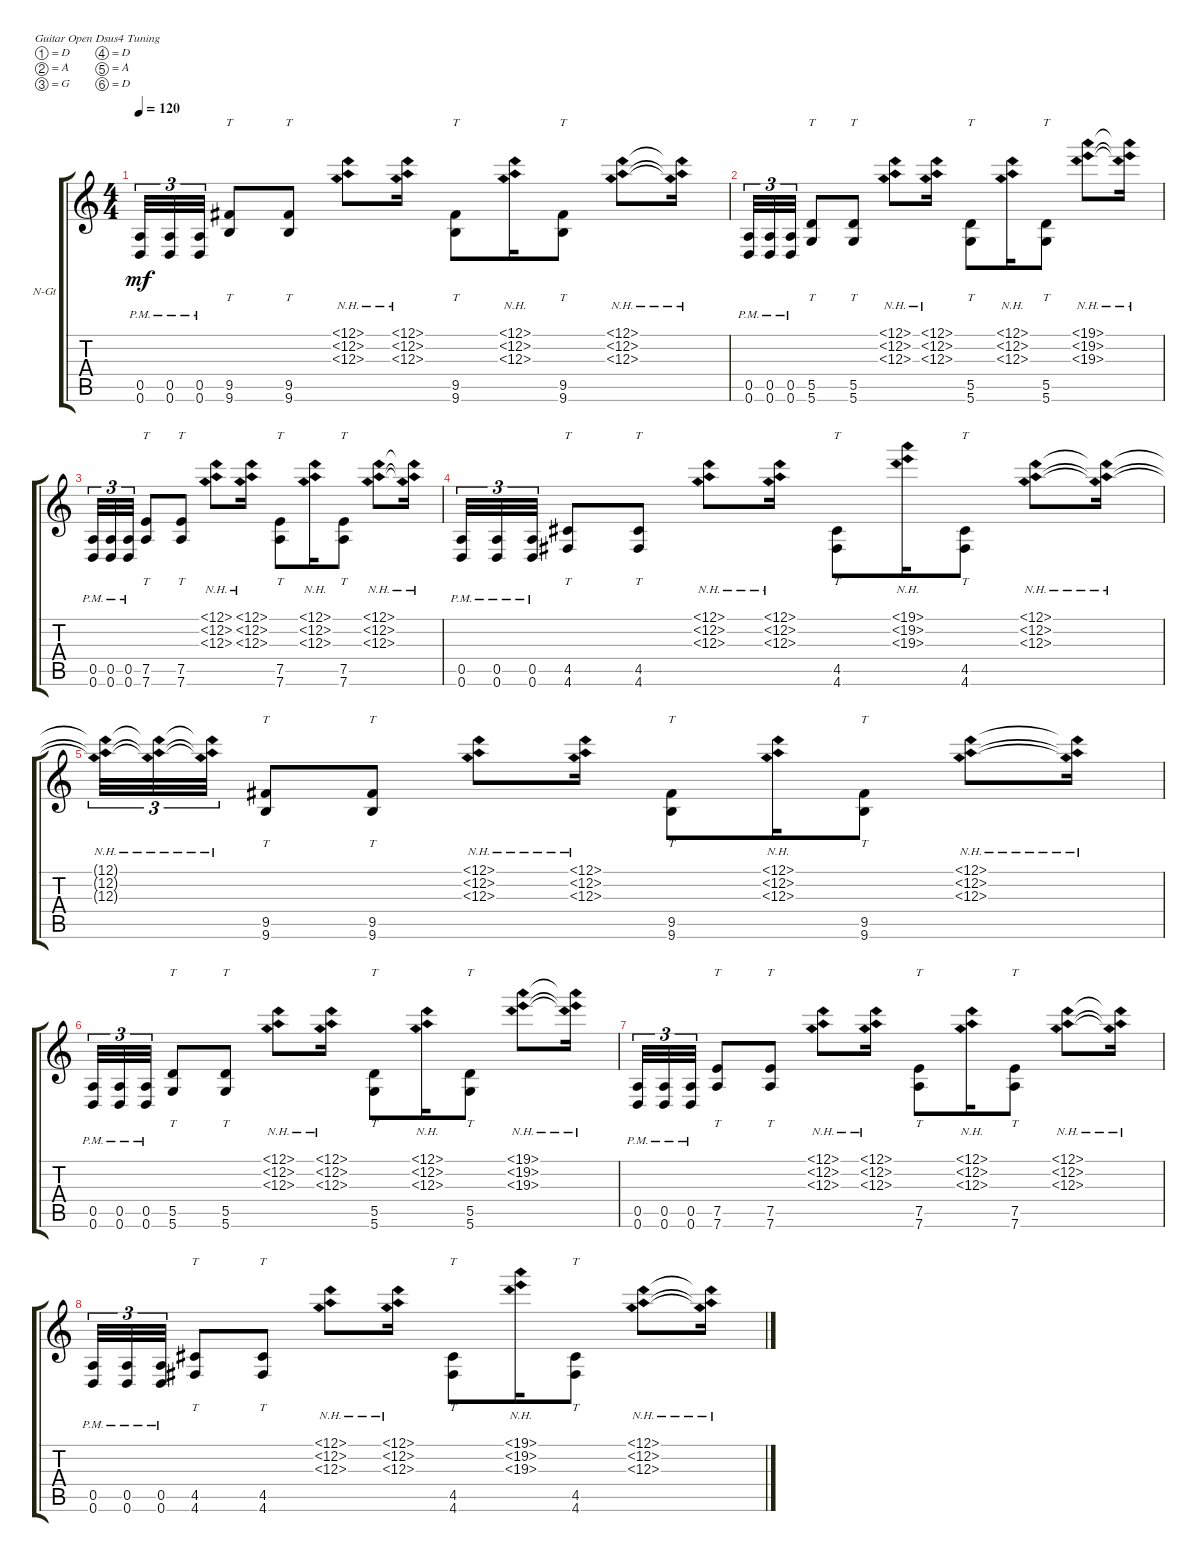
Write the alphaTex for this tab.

\defaultSystemsLayout 4
\bracketExtendMode groupsimilarinstruments
\firstSystemTrackNameOrientation horizontal
\otherSystemsTrackNameOrientation horizontal
\track ("Nylon Guitar" "N-Gt") {instrument electricguitarjazz}
\staff {score tabs}
\tuning (D4 A3 G3 D3 A2 D2)
\ts (4 4)
\tempo 120
\clef g2
\ks c
(0.6{pm} 0.5{pm}).32{tu (3 2) dy mf} (0.6{pm} 0.5{pm}).32{tu (3 2)} (0.6{pm} 0.5{pm}).32{tu (3 2)} (9.6 9.5).8{tt} (9.6 9.5).8{tt} (12.3{nh} 12.2{nh} 12.1{nh}).8 (12.3{nh} 12.2{nh} 12.1{nh}).16 (9.6 9.5).8{tt} (12.3{nh} 12.2{nh} 12.1{nh}).16 (9.5 9.6).8{tt} (12.3{nh} 12.2{nh} 12.1{nh}).8 (12.1{nh t} 12.2{nh t} 12.3{nh t}).16 |
(0.6{pm} 0.5{pm}).32{tu (3 2)} (0.6{pm} 0.5{pm}).32{tu (3 2)} (0.6{pm} 0.5{pm}).32{tu (3 2)} (5.6 5.5).8{tt} (5.5 5.6).8{tt} (12.3{nh} 12.2{nh} 12.1{nh}).8 (12.1{nh} 12.2{nh} 12.3{nh}).16 (5.5 5.6).8{tt} (12.3{nh} 12.2{nh} 12.1{nh}).16 (5.5 5.6).8{tt} (19.3{nh} 19.2{nh} 19.1{nh}).8 (19.1{nh t} 19.2{nh t} 19.3{nh t}).16 |
(0.6{pm} 0.5{pm}).32{tu (3 2)} (0.6{pm} 0.5{pm}).32{tu (3 2)} (0.6{pm} 0.5{pm}).32{tu (3 2)} (7.6 7.5).8{tt} (7.5 7.6).8{tt} (12.3{nh} 12.2{nh} 12.1{nh}).8 (12.1{nh} 12.2{nh} 12.3{nh}).16 (7.5 7.6).8{tt} (12.3{nh} 12.2{nh} 12.1{nh}).16 (7.5 7.6).8{tt} (12.3{nh} 12.2{nh} 12.1{nh}).8 (12.3{nh t} 12.2{nh t} 12.1{nh t}).16 |
(0.6{pm} 0.5{pm}).32{tu (3 2)} (0.6{pm} 0.5{pm}).32{tu (3 2)} (0.6{pm} 0.5{pm}).32{tu (3 2)} (4.6 4.5).8{tt} (4.5 4.6).8{tt} (12.3{nh} 12.2{nh} 12.1{nh}).8 (12.1{nh} 12.2{nh} 12.3{nh}).16 (4.5 4.6).8{tt} (19.3{nh} 19.2{nh} 19.1{nh}).16 (4.5 4.6).8{tt} (12.3{nh} 12.2{nh} 12.1{nh}).8 (12.3{nh t} 12.2{nh t} 12.1{nh t}).16 |
(12.3{nh t} 12.2{nh t} 12.1{nh t}).32{tu (3 2)} (12.1{nh t} 12.2{nh t} 12.3{nh t}).32{tu (3 2)} (12.3{nh t} 12.2{nh t} 12.1{nh t}).32{tu (3 2)} (9.6 9.5).8{tt} (9.5 9.6).8{tt} (12.3{nh} 12.2{nh} 12.1{nh}).8 (12.1{nh} 12.2{nh} 12.3{nh}).16 (9.5 9.6).8{tt} (12.3{nh} 12.2{nh} 12.1{nh}).16 (9.6 9.5).8{tt} (12.3{nh} 12.2{nh} 12.1{nh}).8 (12.3{nh t} 12.2{nh t} 12.1{nh t}).16 |
(0.6{pm} 0.5{pm}).32{tu (3 2)} (0.6{pm} 0.5{pm}).32{tu (3 2)} (0.6{pm} 0.5{pm}).32{tu (3 2)} (5.6 5.5).8{tt} (5.5 5.6).8{tt} (12.3{nh} 12.2{nh} 12.1{nh}).8 (12.1{nh} 12.2{nh} 12.3{nh}).16 (5.5 5.6).8{tt} (12.3{nh} 12.2{nh} 12.1{nh}).16 (5.5 5.6).8{tt} (19.3{nh} 19.2{nh} 19.1{nh}).8 (19.1{nh t} 19.2{nh t} 19.3{nh t}).16 |
(0.6{pm} 0.5{pm}).32{tu (3 2)} (0.6{pm} 0.5{pm}).32{tu (3 2)} (0.6{pm} 0.5{pm}).32{tu (3 2)} (7.6 7.5).8{tt} (7.5 7.6).8{tt} (12.3{nh} 12.2{nh} 12.1{nh}).8 (12.1{nh} 12.2{nh} 12.3{nh}).16 (7.5 7.6).8{tt} (12.3{nh} 12.2{nh} 12.1{nh}).16 (7.5 7.6).8{tt} (12.3{nh} 12.2{nh} 12.1{nh}).8 (12.3{nh t} 12.2{nh t} 12.1{nh t}).16 |
(0.6{pm} 0.5{pm}).32{tu (3 2)} (0.6{pm} 0.5{pm}).32{tu (3 2)} (0.6{pm} 0.5{pm}).32{tu (3 2)} (4.6 4.5).8{tt} (4.5 4.6).8{tt} (12.3{nh} 12.2{nh} 12.1{nh}).8 (12.1{nh} 12.2{nh} 12.3{nh}).16 (4.5 4.6).8{tt} (19.3{nh} 19.2{nh} 19.1{nh}).16 (4.5 4.6).8{tt} (12.3{nh} 12.2{nh} 12.1{nh}).8 (12.3{nh t} 12.2{nh t} 12.1{nh t}).16
